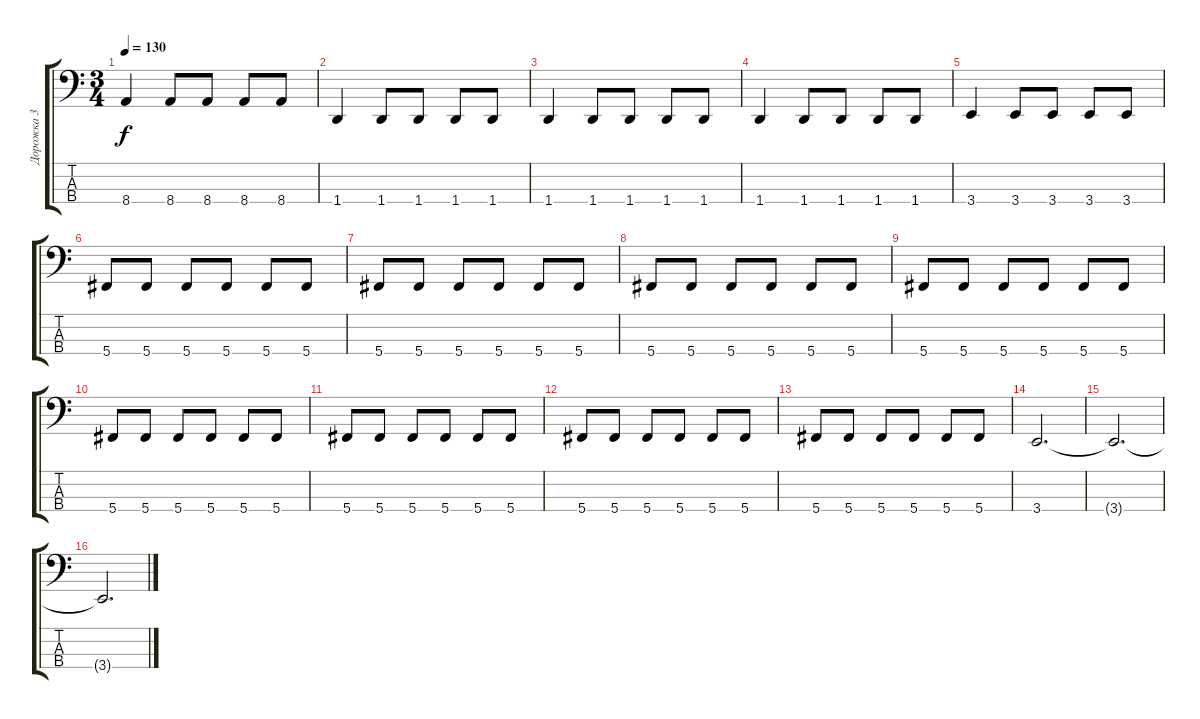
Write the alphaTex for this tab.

\track ("Дорожка 3" "Дорожка 3") {instrument slapbass1}
\staff {score tabs}
\tuning (Gb2 Db2 Ab1 Db1) {hide}
\ts (3 4)
\tempo 130
\clef f4
\ks c
8.4.4{dy f} 8.4.8 8.4.8 8.4.8 8.4.8 |
1.4.4 1.4.8 1.4.8 1.4.8 1.4.8 |
1.4.4 1.4.8 1.4.8 1.4.8 1.4.8 |
1.4.4 1.4.8 1.4.8 1.4.8 1.4.8 |
3.4.4 3.4.8 3.4.8 3.4.8 3.4.8 |
5.4.8 5.4.8 5.4.8 5.4.8 5.4.8 5.4.8 |
5.4.8 5.4.8 5.4.8 5.4.8 5.4.8 5.4.8 |
5.4.8 5.4.8 5.4.8 5.4.8 5.4.8 5.4.8 |
5.4.8 5.4.8 5.4.8 5.4.8 5.4.8 5.4.8 |
5.4.8 5.4.8 5.4.8 5.4.8 5.4.8 5.4.8 |
5.4.8 5.4.8 5.4.8 5.4.8 5.4.8 5.4.8 |
5.4.8 5.4.8 5.4.8 5.4.8 5.4.8 5.4.8 |
5.4.8 5.4.8 5.4.8 5.4.8 5.4.8 5.4.8 |
3.4.2{d} |
3.4{t}.2{d} |
3.4{t}.2{d}
